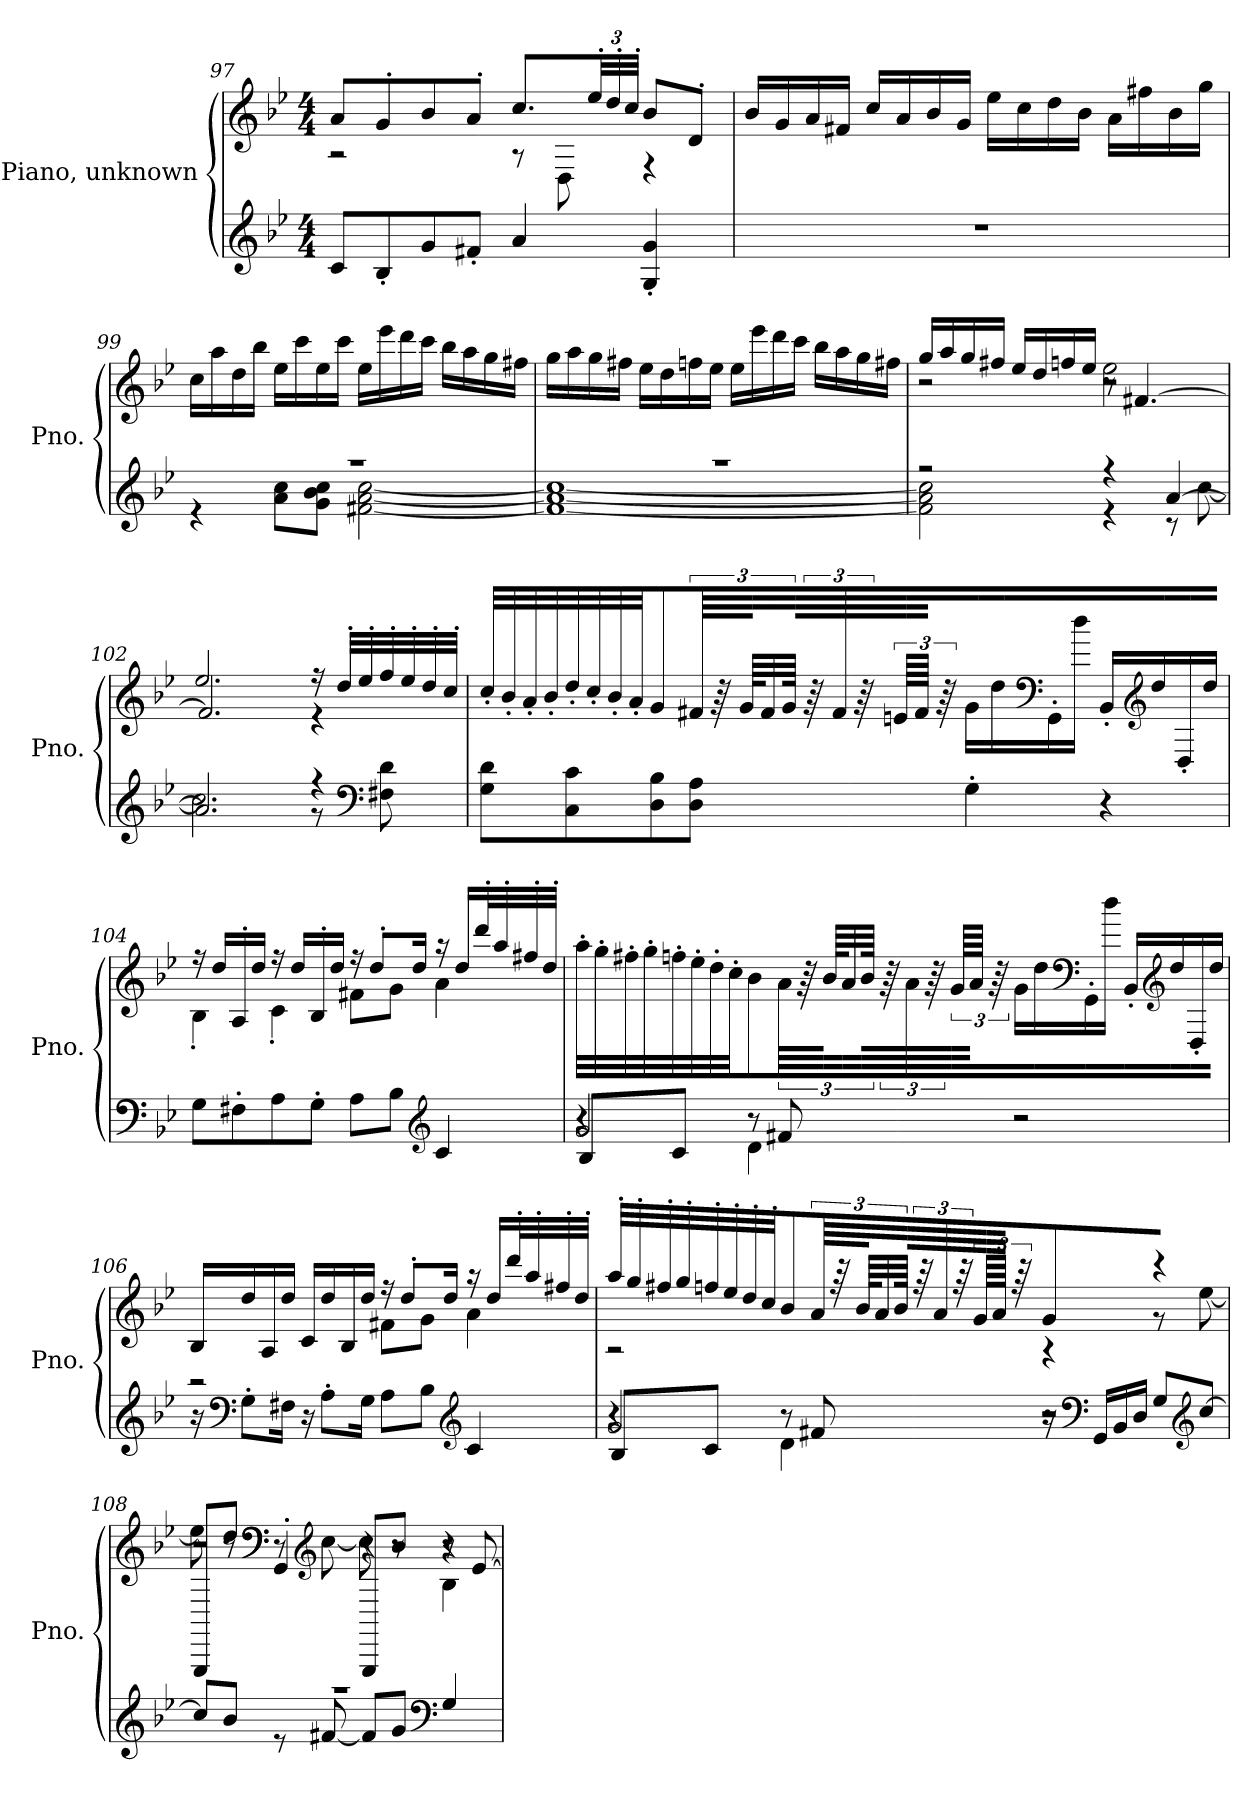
**kern	**kern
*part1	*part1
*staff2	*staff1
*I"Piano, unknown	*
*I'Pno.	*
!!LO:LB:g=z
*clefG2	*clefG2
*k[b-e-]	*k[b-e-]
*M4/4	*M4/4
=97	=97
*	*^
8c/L	8a/L	2r
8B-'/	8g'/	.
8g/	8b-/	.
8f#X'/J	8a'/J	.
4a/	8.cc/L	8r
.	.	8D\
*	*Xbrackettup	*
.	48ee-'/LL	.
.	48dd'/	.
.	48cc'/JJJ	.
4G/' 4g/'	8b-/L	4r
.	8d'/J	.
*	*v	*v
=98	=98
1r	16b-/LL
.	16g/
.	16a/
.	16f#X/JJ
.	16cc/LL
.	16a/
.	16b-/
.	16g/JJ
.	16ee-\LL
.	16cc\
.	16dd\
.	16b-\JJ
.	16a\LL
.	16ff#X\
.	16b-\
.	16gg\JJ
!!LO:LB:g=z
=99	=99
*^	*
1r	4r	16cc\LL
.	.	16aa\
.	.	16dd\
.	.	16bb-\JJ
.	8a\ 8cc\L	16ee-\LL
.	.	16ccc\
.	8g\ 8b-\ 8cc\J	16ee-\
.	.	16ccc\JJ
.	[2f#X\ [2a\ [2cc\	16ee-\LL
.	.	16eee-\
.	.	16ddd\
.	.	16ccc\JJ
.	.	16bb-\LL
.	.	16aa\
.	.	16gg\
.	.	16ff#X\JJ
=100	=100	=100
1r	1f#_ 1a_ 1cc_	16gg\LL
.	.	16aa\
.	.	16gg\
.	.	16ff#X\JJ
.	.	16ee-\LL
.	.	16dd\
.	.	16ffn\
.	.	16ee-\JJ
.	.	16ee-\LL
.	.	16eee-\
.	.	16ddd\
.	.	16ccc\JJ
.	.	16bb-\LL
.	.	16aa\
.	.	16gg\
.	.	16ff#X\JJ
!!LO:LB:g=z
=101	=101	=101
*	*	*^
*	*	*	*^
2r	2f#\] 2a\] 2cc\]	16gg/LL	2r	2r
.	.	16aa/	.	.
.	.	16gg/	.	.
.	.	16ff#X/JJ	.	.
.	.	16ee-/LL	.	.
.	.	16dd/	.	.
.	.	16ffn/	.	.
.	.	16ee-/JJ	.	.
4r	4r	2r	2ee-\	8r
.	.	.	.	[4.f#X/
[4a/	8r	.	.	.
.	[8cc\	.	.	.
*	*	*	*v	*v
=102	=102	=102	=102
2.a/]	2.cc\]	2.ee-/	2.f#/]
4r	8r	16r	4r
.	.	32dd'/LLL	.
.	.	32ee-'/	.
*clefF4	*	*	*
.	8F#X\ 8d\	32ff'/	.
.	.	32ee-'/	.
.	.	32dd'/	.
.	.	32cc'/JJJ	.
*v	*v	*	*
*	*v	*v
!!LO:LB:g=z
=103	=103
8G\ 8d\L	32cc'/LLL
.	32b-'/
.	32a'/
.	32b-'/
8C\ 8c\	32dd'/
.	32cc'/
.	32b-'/
.	32a'/JJ
8D\ 8B-\	8g/
*	*brackettup
8D\ 8A\J	96f#X/Jkkk
.	96r
.	96g/KLLL
*	*Xbrackettup
.	48f#/
.	96g/JJJk
*	*brackettup
.	96r
.	96f#/
.	96r
.	96en/LLLL
.	96f#/JJJJ
.	96r
4G'\	16g\LL
.	16dd\
*	*clefF4
.	16GG'\
.	16dd\JJ
4r	16BB-'/LL
*	*clefG2
.	16dd/
.	16D'/
.	16dd/JJ
!!LO:PB:g=z
=104	=104
*	*^
8G\L	16r	4B-'\
.	16dd/LL	.
8F#X'\	16A'/	.
.	16dd/JJ	.
8A\	16r	4c'\
.	16dd/LL	.
8G'\J	16B-'/	.
.	16dd/JJ	.
8A\L	16r	8f#X\L
.	8dd'/L	.
8B-\J	.	8g\J
.	16dd/Jk	.
*clefG2	*	*
4c/	16r	4a\
.	16dd/LL	.
.	32ddd'/L	.
.	32aa'/	.
.	32ff#X'/	.
.	32dd'/JJJ	.
*	*v	*v
!!LO:LB:g=z
=105	=105
*^	*
*	*^	*
2g/	4r	8B-/L	32aa'\LLL
.	.	.	32gg'\
.	.	.	32ff#X'\
.	.	.	32gg'\
.	.	8c/J	32ffn'\
.	.	.	32ee-'\
.	.	.	32dd'\
.	.	.	32cc'\JJ
.	4d\	8r	8b-\
.	.	8f#X/	96a\Jkkk
.	.	.	96r
.	.	.	96b-/KLLL
*	*	*	*Xbrackettup
.	.	.	48a/
.	.	.	96b-/JJJk
*	*	*	*brackettup
.	.	.	96r
.	.	.	96a/
.	.	.	96r
.	.	.	96g/LLLL
.	.	.	96a/JJJJ
.	.	.	96r
2r	2r	2r	16g\LL
.	.	.	16dd\
*	*	*	*clefF4
.	.	.	16GG'\
.	.	.	16dd\JJ
.	.	.	16BB-'/LL
*	*	*	*clefG2
.	.	.	16dd/
.	.	.	16D'/
.	.	.	16dd/JJ
*v	*v	*v	*
!!LO:LB:g=z
=106	=106
*	*^
16r	16B-/LL	2r
*clefF4	*	*
8G'\L	16dd/	.
.	16A/	.
16F#X\Jk	16dd/JJ	.
16r	16c/LL	.
8A'\L	16dd/	.
.	16B-/	.
16G\Jk	16dd/JJ	.
8A\L	16r	8f#X\L
.	8dd'/L	.
8B-\J	.	8g\J
.	16dd/Jk	.
*clefG2	*	*
4c/	16r	4a\
.	16dd/LL	.
.	32ddd'/L	.
.	32aa'/	.
.	32ff#X'/	.
.	32dd'/JJJ	.
!!LO:LB:g=z	!!
=107	=107	=107
*^	*	*
*	*^	*	*
2g/	4r	8B-/L	32aa'/LLL	2r
.	.	.	32gg'/	.
.	.	.	32ff#X'/	.
.	.	.	32gg'/	.
.	.	8c/J	32ffn'/	.
.	.	.	32ee-'/	.
.	.	.	32dd'/	.
.	.	.	32cc'/JJ	.
.	4d\	8r	8b-/	.
.	.	8f#X/	96a/Jkkk	.
.	.	.	96r	.
.	.	.	96b-/KLLL	.
*	*	*	*Xbrackettup	*
.	.	.	48a/	.
.	.	.	96b-/JJJk	.
*	*	*	*brackettup	*
.	.	.	96r	.
.	.	.	96a/	.
.	.	.	96r	.
.	.	.	96g/LLLL	.
.	.	.	96a/JJJJ	.
.	.	.	96r	.
2r	2r	16r	4g/	4r
*clefF4	*	*	*	*
.	.	16GG/LL	.	.
.	.	16BB-/	.	.
.	.	16D/JJ	.	.
.	.	8G/L	4r	8r
*clefG2	*	*	*	*
.	.	[8cc/J	.	[8ee-\
*	*v	*v	*	*
!!LO:LB:g=z
=108	=108	=108	=108
*	*	*	*^
1r	8cc/L]	8GGG/L	8ee-\]	2r
.	8b-/J	8dd/J	8r	.
*	*	*clefF4	*	*
.	8r	4GG'/	8r	.
*	*	*clefG2	*	*
.	[8f#X/	.	[8cc\	.
.	8f#/L]	8GGG/L	8cc\]	4r
.	8g/J	8b-/J	8r	.
*clefF4	*	*	*	*
.	4G/	4r	4B-\	8r
.	.	.	.	[8e-/
*v	*v	*	*	*
*	*v	*v	*v
=	=
*-	*-
